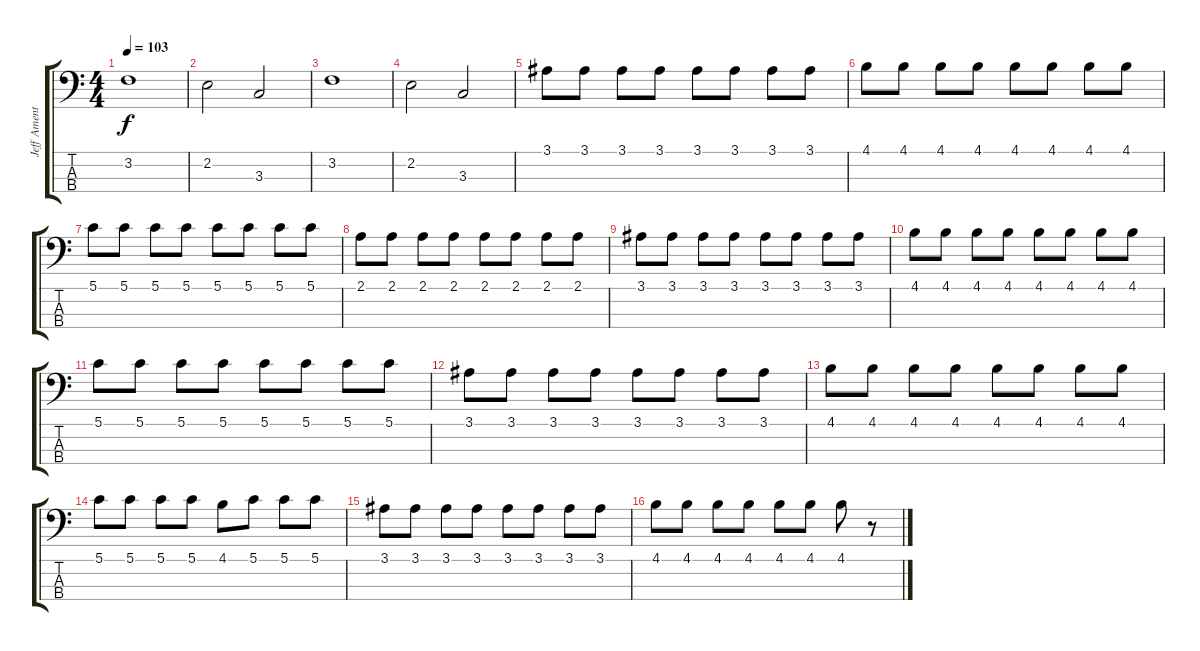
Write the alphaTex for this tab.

\track ("Jeff Ament" "Jeff Ament") {instrument fretlessbass}
\staff {score tabs}
\tuning (G2 D2 A1 E1) {hide}
\ts (4 4)
\tempo 103
\clef f4
\ks c
3.2.1{dy f} |
2.2.2 3.3.2 |
3.2.1 |
2.2.2 3.3.2 |
3.1.8 3.1.8 3.1.8 3.1.8 3.1.8 3.1.8 3.1.8 3.1.8 |
4.1.8 4.1.8 4.1.8 4.1.8 4.1.8 4.1.8 4.1.8 4.1.8 |
5.1.8 5.1.8 5.1.8 5.1.8 5.1.8 5.1.8 5.1.8 5.1.8 |
2.1.8 2.1.8 2.1.8 2.1.8 2.1.8 2.1.8 2.1.8 2.1.8 |
3.1.8 3.1.8 3.1.8 3.1.8 3.1.8 3.1.8 3.1.8 3.1.8 |
4.1.8 4.1.8 4.1.8 4.1.8 4.1.8 4.1.8 4.1.8 4.1.8 |
5.1.8 5.1.8 5.1.8 5.1.8 5.1.8 5.1.8 5.1.8 5.1.8 |
3.1.8 3.1.8 3.1.8 3.1.8 3.1.8 3.1.8 3.1.8 3.1.8 |
4.1.8 4.1.8 4.1.8 4.1.8 4.1.8 4.1.8 4.1.8 4.1.8 |
5.1.8 5.1.8 5.1.8 5.1.8 4.1.8 5.1.8 5.1.8 5.1.8 |
3.1.8 3.1.8 3.1.8 3.1.8 3.1.8 3.1.8 3.1.8 3.1.8 |
4.1.8 4.1.8 4.1.8 4.1.8 4.1.8 4.1.8 4.1.8 r.8
